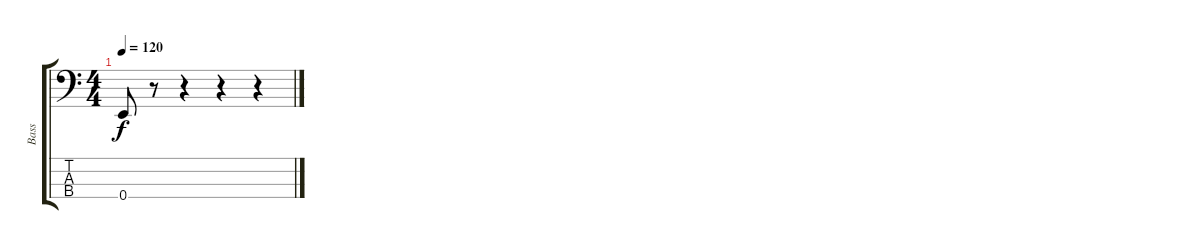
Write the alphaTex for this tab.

\track ("Bass" "Bass") {instrument electricbassfinger}
\staff {score tabs}
\tuning (A2 E2 B1 E1) {hide}
\ts (4 4)
\tempo 120
\clef f4
\ks c
0.4{t}.8{dy f} r.8 r.4 r.4 r.4
